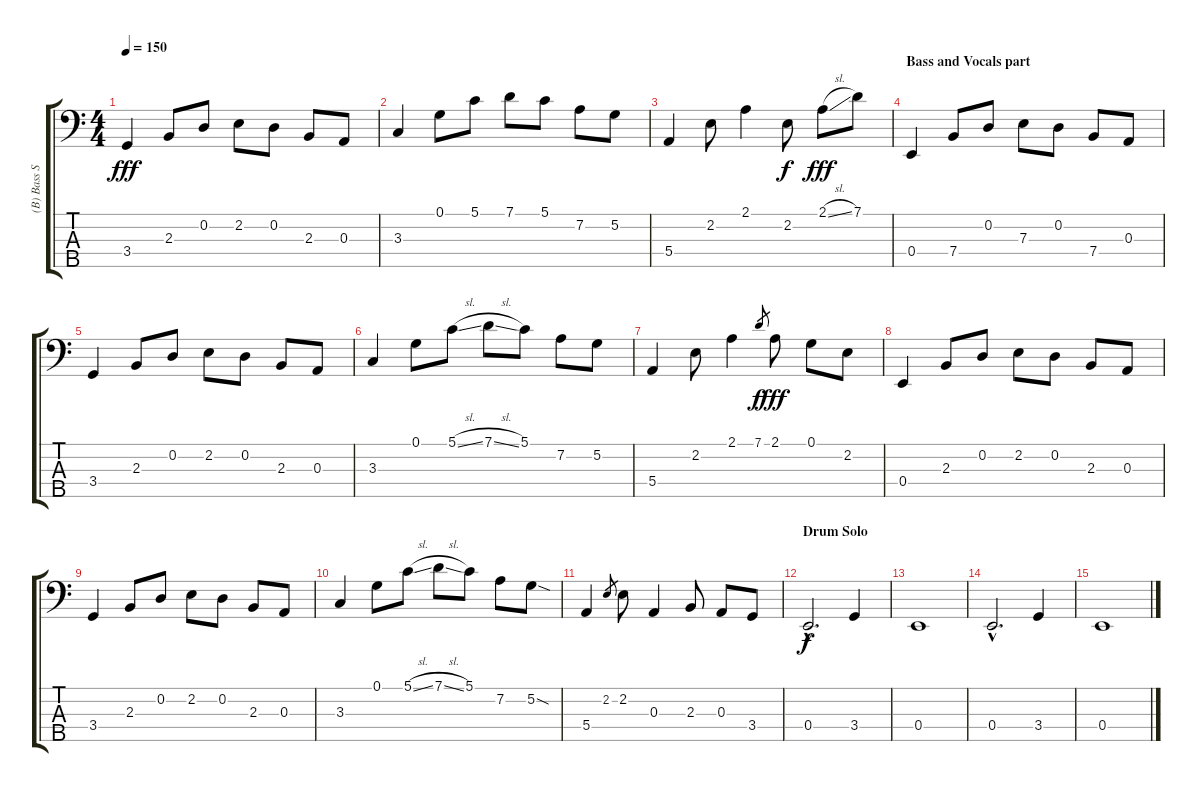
\track ("(B) Bass Shock !!!" "(B) Bass S") {instrument acousticbass}
\staff {score tabs}
\tuning (G2 D2 A1 E1 A0) {hide}
\ts (4 4)
\tempo 150
\clef f4
\ks c
3.4.4{dy fff} 2.3.8 0.2.8 2.2.8 0.2.8 2.3.8 0.3.8 |
3.3.4 0.1.8 5.1.8 7.1.8 5.1.8 7.2.8 5.2.8 |
5.4.4 2.2.8 2.1.4 2.2.8{dy f} 2.1{sl}.8{dy fff} 7.1.8 |
\section ("" "Bass and Vocals part")
0.4.4 7.4.8 0.2.8 7.3.8 0.2.8 7.4.8 0.3.8 |
3.4.4 2.3.8 0.2.8 2.2.8 0.2.8 2.3.8 0.3.8 |
3.3.4 0.1.8 5.1{sl}.8 7.1{sl}.8 5.1.8 7.2.8 5.2.8 |
5.4.4 2.2.8 2.1.4 7.1.8{gr dy f} 2.1.8{dy fff} 0.1.8 2.2.8 |
0.4.4 2.3.8 0.2.8 2.2.8 0.2.8 2.3.8 0.3.8 |
3.4.4 2.3.8 0.2.8 2.2.8 0.2.8 2.3.8 0.3.8 |
3.3.4 0.1.8 5.1{sl}.8 7.1{sl}.8 5.1.8 7.2.8 5.2{sod}.8 |
5.4.4 2.2.8{gr} 2.2.8 0.3.4 2.3.8 0.3.8 3.4.8 |
\section ("" "Drum Solo")
0.4{hac}.2{d dy f} 3.4.4 |
0.4.1 |
0.4{hac}.2{d} 3.4.4 |
0.4.1
